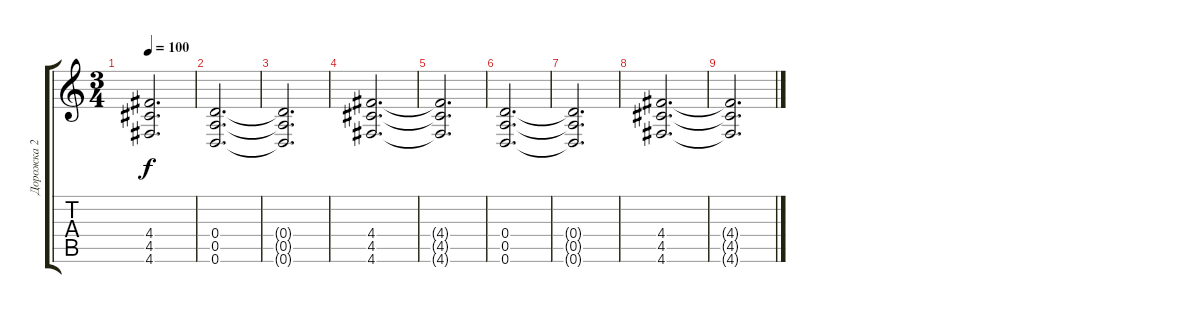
\track ("Дорожка 2" "Дорожка 2") {instrument distortionguitar}
\staff {score tabs}
\tuning (E4 B3 G3 D3 A2 D2) {hide}
\ts (3 4)
\tempo 100
\clef g2
\ks c
(4.4{t} 4.5{t} 4.6{t}).2{d dy f} |
(0.4 0.5 0.6).2{d} |
(0.4{t} 0.5{t} 0.6{t}).2{d} |
(4.4 4.5 4.6).2{d} |
(4.4{t} 4.5{t} 4.6{t}).2{d} |
(0.4 0.5 0.6).2{d} |
(0.4{t} 0.5{t} 0.6{t}).2{d} |
(4.4 4.5 4.6).2{d} |
(4.4{t} 4.5{t} 4.6{t}).2{d}
